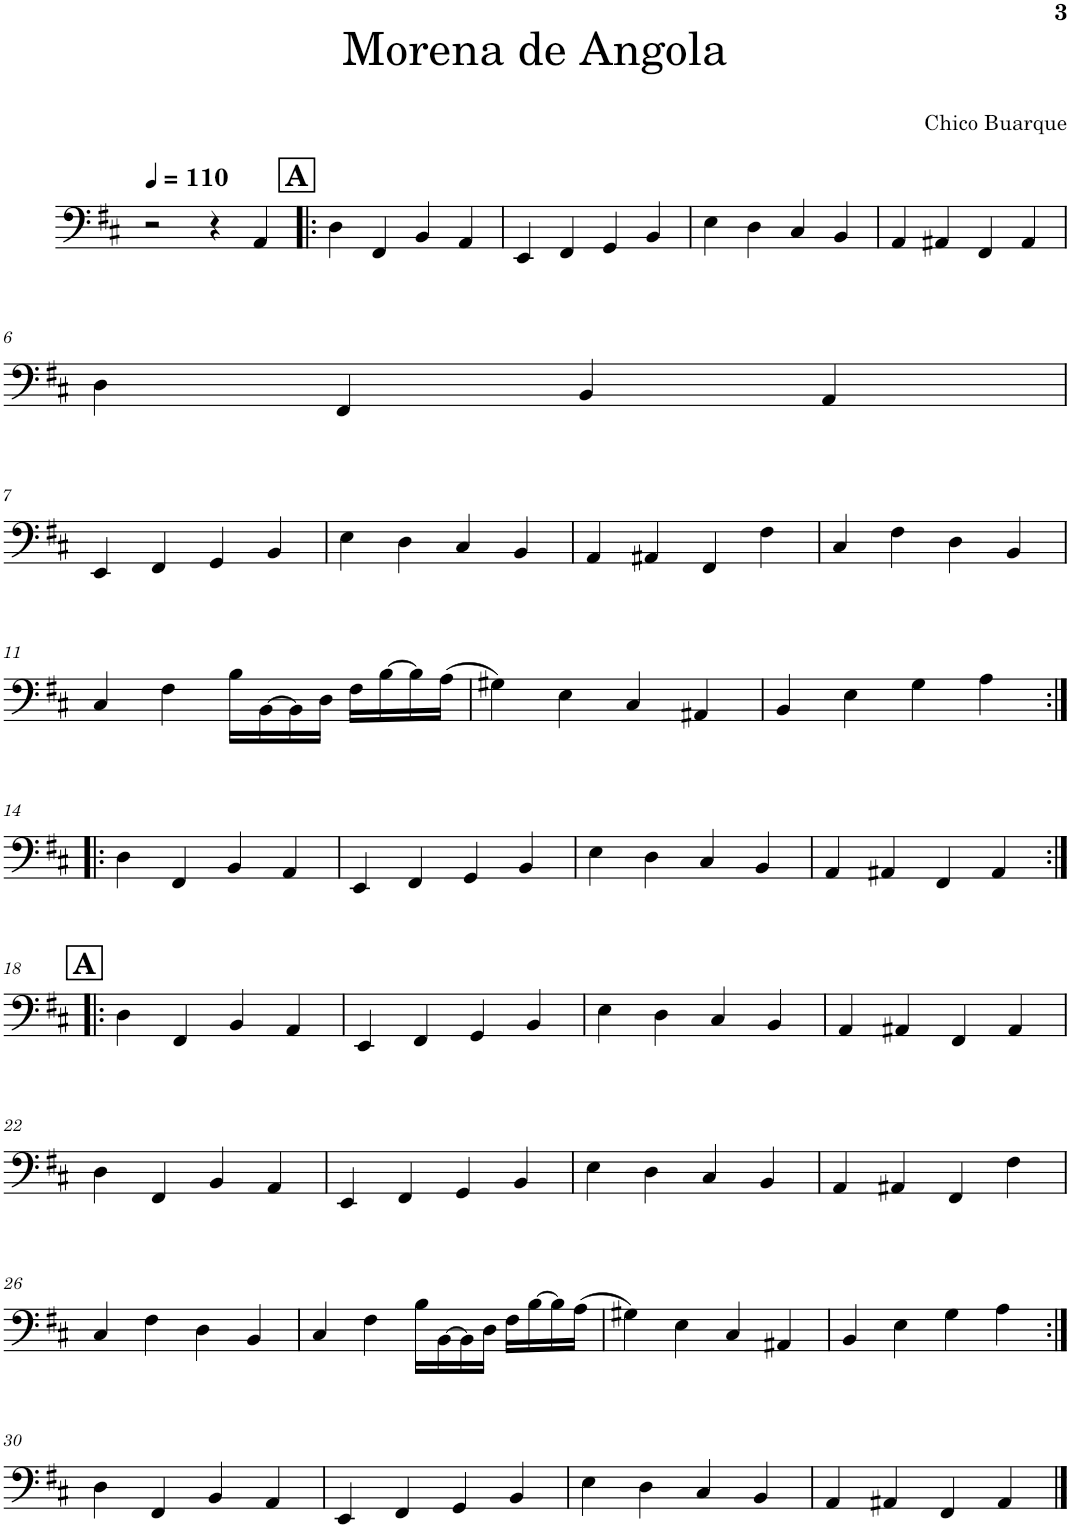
**kern
*part1
*staff1
*I"Electric Bass
*I'El. B.
!!LO:PB:g=z
*clefF4
*Trd7c12
*k[f#c#]
*M4/4
*MM110
=1
2r
4r
4AA/
!!LO:REH:place=s1:a:B:cj:fs=14:t=A
=2!|:
4D\
4FF#/
4BB/
4AA/
=3
4EE/
4FF#/
4GG/
4BB/
=4
4E\
4D\
4C#/
4BB/
=5
4AA/
4AA#X/
4FF#/
4AA#/
!!LO:LB:g=z
=6
4D\
4FF#/
4BB/
4AA/
!!LO:LB:g=z
=7
4EE/
4FF#/
4GG/
4BB/
=8
4E\
4D\
4C#/
4BB/
=9
4AA/
4AA#X/
4FF#/
4F#\
=10
4C#/
4F#\
4D\
4BB/
!!LO:LB:g=z
=11
4C#/
4F#\
16B\LL
[16BB\
16BB\]
16D\JJ
16F#\LL
[16B\
16B\]
(16A\JJ
=12
4G#X\)
4E\
4C#/
4AA#X/
=13
4BB/
4E\
4G\
4A\
!!LO:LB:g=z
=14:|!|:
4D\
4FF#/
4BB/
4AA/
=15
4EE/
4FF#/
4GG/
4BB/
=16
4E\
4D\
4C#/
4BB/
=17
4AA/
4AA#X/
4FF#/
4AA#/
!!LO:LB:g=z
!!LO:REH:place=s1:a:B:cj:fs=14:t=A
=18:|!|:
4D\
4FF#/
4BB/
4AA/
=19
4EE/
4FF#/
4GG/
4BB/
=20
4E\
4D\
4C#/
4BB/
=21
4AA/
4AA#X/
4FF#/
4AA#/
!!LO:LB:g=z
=22
4D\
4FF#/
4BB/
4AA/
=23
4EE/
4FF#/
4GG/
4BB/
=24
4E\
4D\
4C#/
4BB/
=25
4AA/
4AA#X/
4FF#/
4F#\
!!LO:LB:g=z
=26
4C#/
4F#\
4D\
4BB/
=27
4C#/
4F#\
16B\LL
[16BB\
16BB\]
16D\JJ
16F#\LL
[16B\
16B\]
(16A\JJ
=28
4G#X\)
4E\
4C#/
4AA#X/
=29
4BB/
4E\
4G\
4A\
!!LO:LB:g=z
=30:|!
4D\
4FF#/
4BB/
4AA/
=31
4EE/
4FF#/
4GG/
4BB/
=32
4E\
4D\
4C#/
4BB/
=33
4AA/
4AA#X/
4FF#/
4AA#/
==
*-
